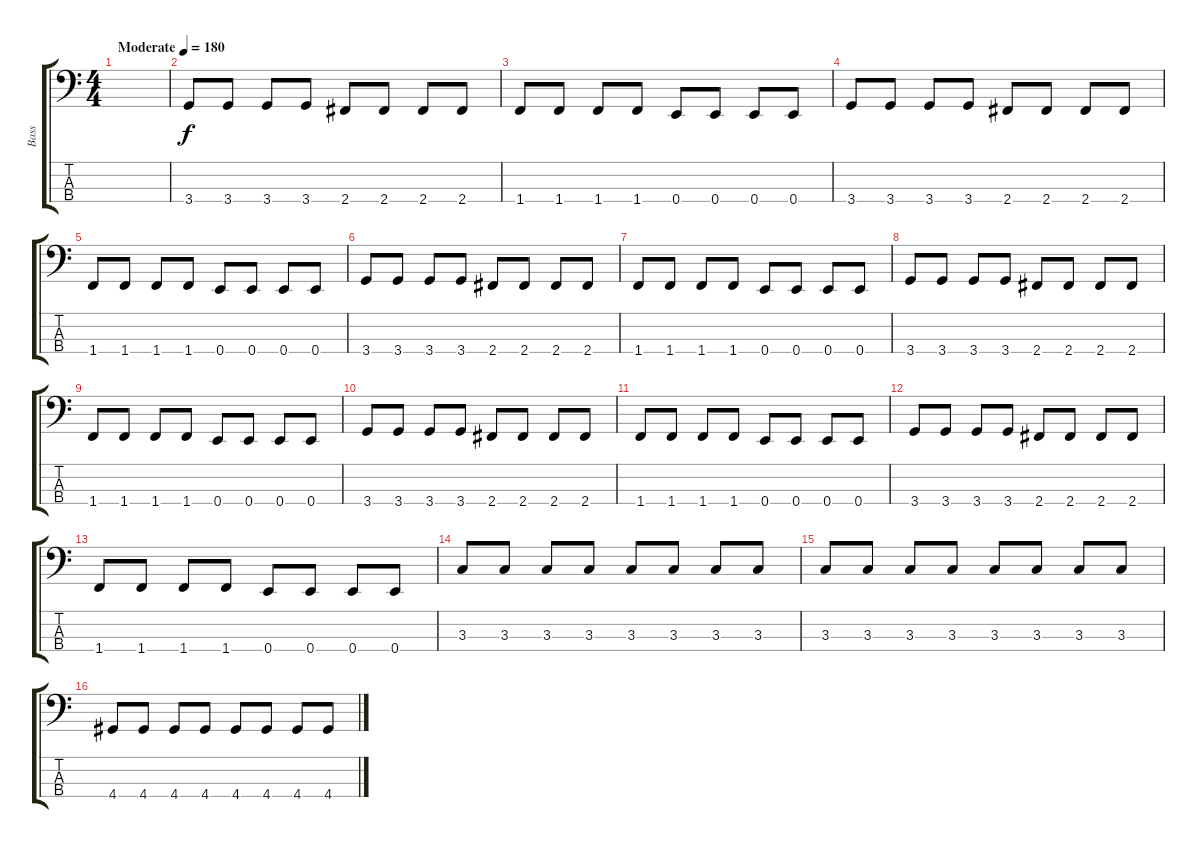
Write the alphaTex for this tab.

\track ("Bass" "Bass") {instrument electricbassfinger}
\staff {score tabs}
\tuning (G2 D2 A1 E1) {hide}
\ts (4 4)
\tempo (180 "Moderate")
\clef f4
\ks c
|
3.4.8 3.4.8 3.4.8 3.4.8 2.4.8 2.4.8 2.4.8 2.4.8 |
1.4.8 1.4.8 1.4.8 1.4.8 0.4.8 0.4.8 0.4.8 0.4.8 |
3.4.8 3.4.8 3.4.8 3.4.8 2.4.8 2.4.8 2.4.8 2.4.8 |
1.4.8 1.4.8 1.4.8 1.4.8 0.4.8 0.4.8 0.4.8 0.4.8 |
3.4.8 3.4.8 3.4.8 3.4.8 2.4.8 2.4.8 2.4.8 2.4.8 |
1.4.8 1.4.8 1.4.8 1.4.8 0.4.8 0.4.8 0.4.8 0.4.8 |
3.4.8 3.4.8 3.4.8 3.4.8 2.4.8 2.4.8 2.4.8 2.4.8 |
1.4.8 1.4.8 1.4.8 1.4.8 0.4.8 0.4.8 0.4.8 0.4.8 |
3.4.8 3.4.8 3.4.8 3.4.8 2.4.8 2.4.8 2.4.8 2.4.8 |
1.4.8 1.4.8 1.4.8 1.4.8 0.4.8 0.4.8 0.4.8 0.4.8 |
3.4.8 3.4.8 3.4.8 3.4.8 2.4.8 2.4.8 2.4.8 2.4.8 |
1.4.8 1.4.8 1.4.8 1.4.8 0.4.8 0.4.8 0.4.8 0.4.8 |
3.3.8 3.3.8 3.3.8 3.3.8 3.3.8 3.3.8 3.3.8 3.3.8 |
3.3.8 3.3.8 3.3.8 3.3.8 3.3.8 3.3.8 3.3.8 3.3.8 |
4.4.8 4.4.8 4.4.8 4.4.8 4.4.8 4.4.8 4.4.8 4.4.8
